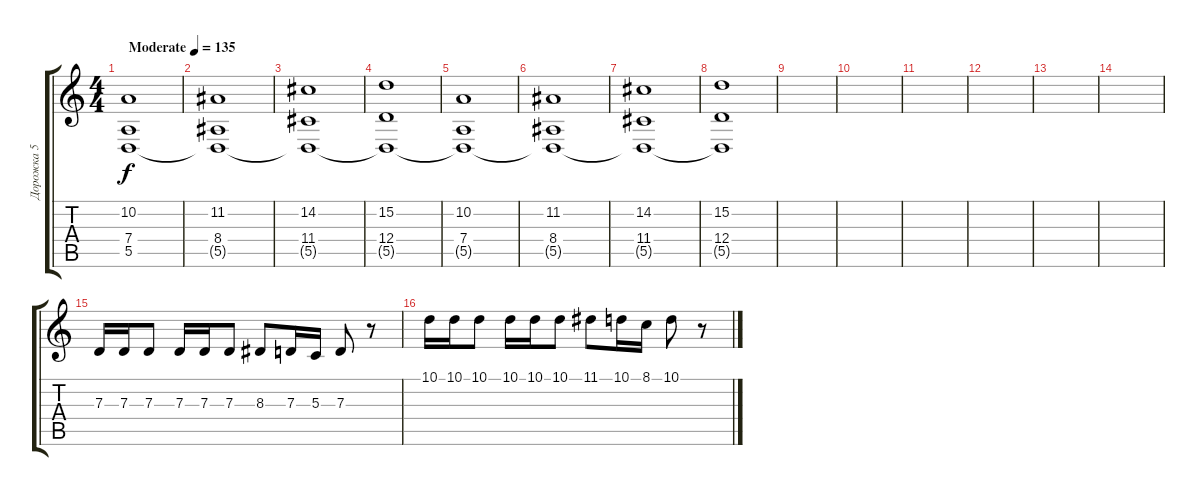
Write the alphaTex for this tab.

\track ("Дорожка 5" "Дорожка 5") {instrument viola}
\staff {score tabs}
\tuning (E4 B3 G3 D3 A2 E2) {hide}
\ts (4 4)
\tempo (135 "Moderate")
\clef g2
\ks c
(10.2 7.4 5.5).1{dy f instrument viola} |
(11.2 8.4 5.5{t}).1 |
(14.2 11.4 5.5{t}).1 |
(15.2 12.4 5.5{t}).1 |
(10.2 7.4 5.5{t}).1 |
(11.2 8.4 5.5{t}).1 |
(14.2 11.4 5.5{t}).1 |
(15.2 12.4 5.5{t}).1 |
|
|
|
|
|
|
7.3.16 7.3.16 7.3.8 7.3.16 7.3.16 7.3.8 8.3.8 7.3.16 5.3.16 7.3.8 r.8 |
10.1.16 10.1.16 10.1.8 10.1.16 10.1.16 10.1.8 11.1.8 10.1.16 8.1.16 10.1.8 r.8
